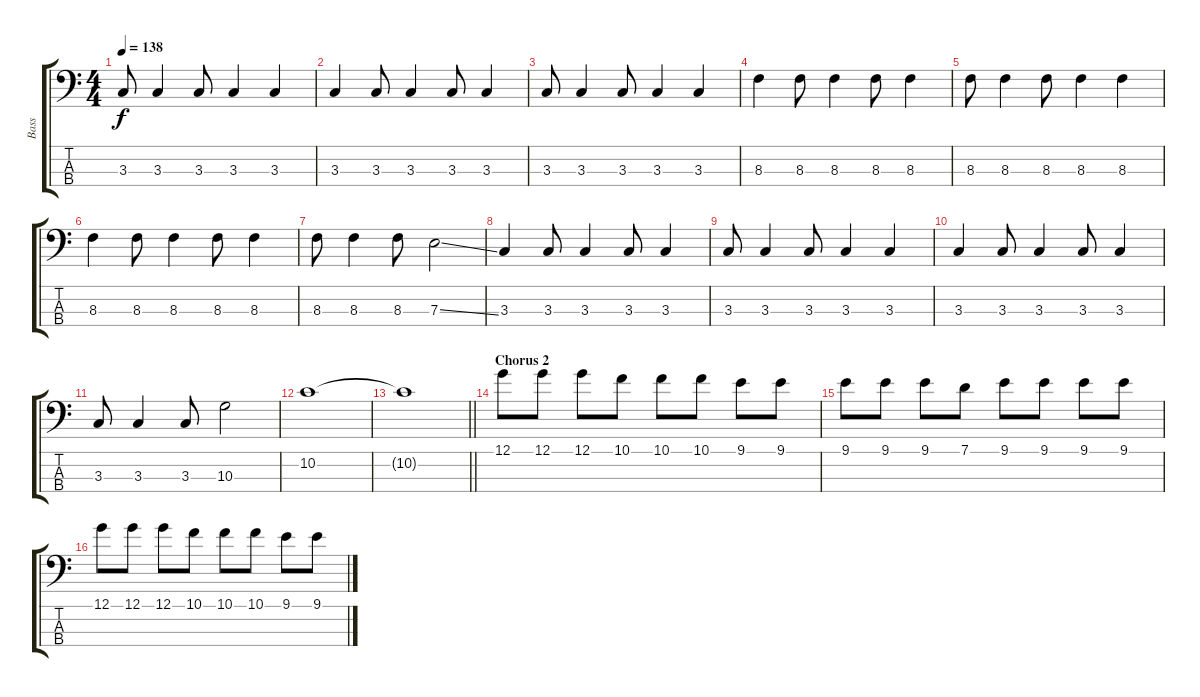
\track ("Bass" "Bass") {instrument electricbasspick}
\staff {score tabs}
\tuning (G2 D2 A1 E1) {hide}
\ts (4 4)
\tempo 138
\clef f4
\ks c
3.3.8{dy f} 3.3.4 3.3.8 3.3.4 3.3.4 |
3.3.4 3.3.8 3.3.4 3.3.8 3.3.4 |
3.3.8 3.3.4 3.3.8 3.3.4 3.3.4 |
8.3.4 8.3.8 8.3.4 8.3.8 8.3.4 |
8.3.8 8.3.4 8.3.8 8.3.4 8.3.4 |
8.3.4 8.3.8 8.3.4 8.3.8 8.3.4 |
8.3.8 8.3.4 8.3.8 7.3{ss}.2 |
3.3.4 3.3.8 3.3.4 3.3.8 3.3.4 |
3.3.8 3.3.4 3.3.8 3.3.4 3.3.4 |
3.3.4 3.3.8 3.3.4 3.3.8 3.3.4 |
3.3.8 3.3.4 3.3.8 10.3.2 |
10.2.1{volume 6} |
\barLineRight lightlight
10.2{t}.1 |
\section ("" "Chorus 2")
12.1.8{volume 16} 12.1.8 12.1.8 10.1.8 10.1.8 10.1.8 9.1.8 9.1.8 |
9.1.8 9.1.8 9.1.8 7.1.8 9.1.8 9.1.8 9.1.8 9.1.8 |
12.1.8 12.1.8 12.1.8 10.1.8 10.1.8 10.1.8 9.1.8 9.1.8
